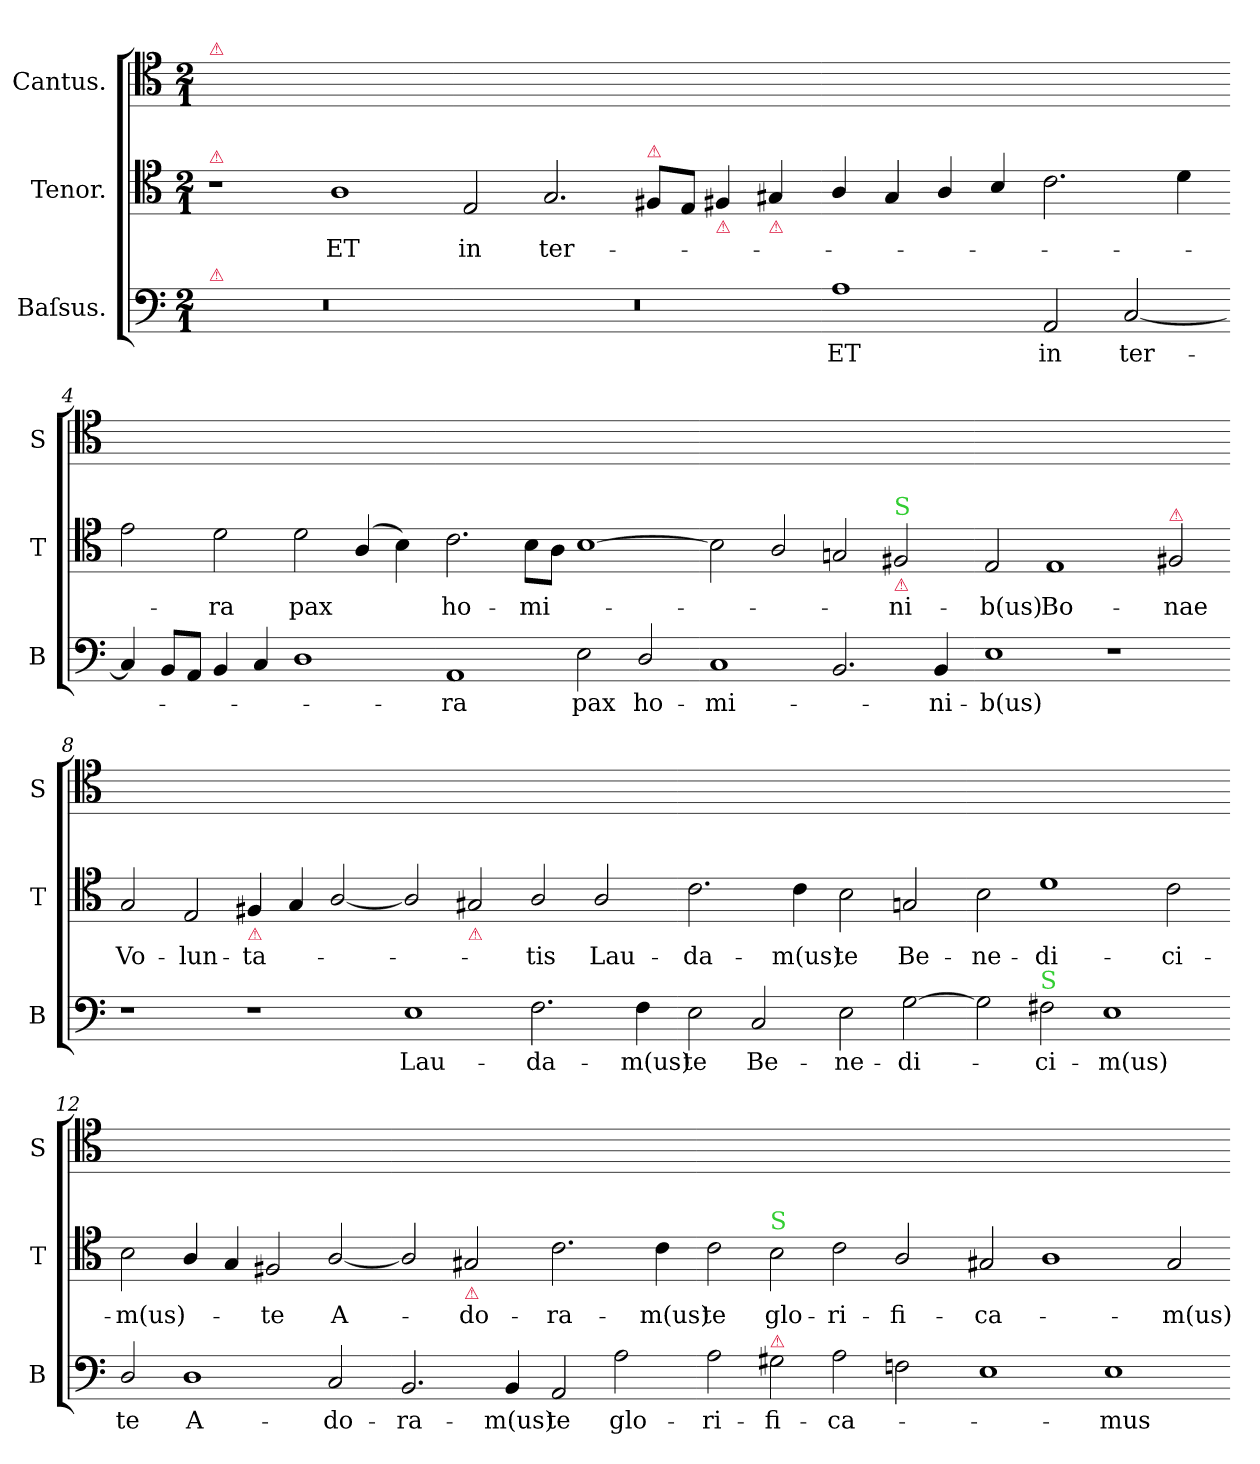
**kern	**text	**kern	**text	**kern
*part3	*part3	*part2	*part2	*part1
*staff3	*staff3	*staff2	*staff2	*staff1
*I"Baſsus.	*	*I"Tenor.	*	*I"Cantus.
*I'B	*	*I'T	*	*I'S
*clefF4	*	*clefC4	*	*clefC4
*k[]	*	*k[]	*	*k[]
*M2/1	*	*M2/1	*	*M2/1
=1	=1	=1	=1	=1
!	!	!	!	!LO:TX:a:color=crimson:t=⚠
!	!	!LO:TX:a:color=crimson:t=⚠	!	!
!LO:TX:a:color=crimson:t=⚠	!	!	!	!
0r	.	1r	.	0ryy
.	.	1A	ET	.
=2-	=2-	=2-	=2-	=2-
0r	.	2E/	in	0ryy
.	.	2.G/	ter-	.
!	!	!LO:TX:a:color=crimson:t=⚠	!	!
.	.	8F#X/L	.	.
.	.	8E/J	.	.
!	!	!LO:TX:b:color=crimson:t=⚠	!	!
.	.	4F#X/	.	.
!	!	!LO:TX:b:color=crimson:t=⚠	!	!
.	.	4G#X/	.	.
=3-	=3-	=3-	=3-	=3-
1A	ET	4A/	.	0ryy
.	.	4G#/	.	.
.	.	4A/	.	.
.	.	4B/	.	.
2AA/	in	2.c\	.	.
[2C/	ter-	.	.	.
.	.	4d\	.	.
=4-	=4-	=4-	=4-	=4-
4C/]	.	2e\	.	0ryy
8BB/L	.	.	.	.
8AA/J	.	.	.	.
4BB/	.	2d\	-ra	.
4C/	.	.	.	.
1D	.	2d\	pax	.
.	.	(4A/	.	.
.	.	4B\)	.	.
=5-	=5-	=5-	=5-	=5-
1AA	-ra	2.c\	ho-	0ryy
.	.	8B\L	-mi-	.
.	.	8A\J	.	.
2E\	pax	[1B	.	.
2D/	ho-	.	.	.
=6-	=6-	=6-	=6-	=6-
1C	-mi-	2B]	.	0ryy
.	.	2A/	.	.
2.BB/	.	2Gn/	.	.
!	!	!LO:TX:b:color=crimson:t=⚠	!	!
!	!	!LO:TX:a:color=limegreen:t=S	!	!
.	.	2F#X/	-ni-	.
4BB/	-ni-	.	.	.
=7-	=7-	=7-	=7-	=7-
1E	-b(us)	2E/	-b(us)	0ryy
.	.	1E	Bo-	.
1r	.	.	.	.
!	!	!LO:TX:a:color=crimson:t=⚠	!	!
.	.	2F#X/	-nae	.
=8-	=8-	=8-	=8-	=8-
1r	.	2G/	Vo-	0ryy
.	.	2E/	-lun-	.
!	!	!LO:TX:b:color=crimson:t=⚠	!	!
1r	.	4F#X/	-ta-	.
.	.	4G/	.	.
.	.	[2A/	.	.
=9-	=9-	=9-	=9-	=9-
1E	Lau-	2A/]	.	0ryy
!	!	!LO:TX:b:color=crimson:t=⚠	!	!
.	.	2G#X/	.	.
2.F\	-da-	2A/	-tis	.
.	.	2A/	Lau-	.
4F\	-m(us)	.	.	.
=10-	=10-	=10-	=10-	=10-
2E\	te	2.c\	-da-	0ryy
2C/	Be-	.	.	.
.	.	4c\	-m(us)	.
2E\	-ne-	2B\	te	.
[2G\	-di-	2Gn/	Be-	.
=11-	=11-	=11-	=11-	=11-
2G\]	.	2B\	-ne-	0ryy
!LO:TX:a:color=limegreen:t=S	!	!	!	!
2F#X\	-ci-	1d	-di-	.
1E	-m(us)	.	.	.
.	.	2c\	-ci-	.
=12-	=12-	=12-	=12-	=12-
2D/	te	2B\	-m(us)-	0ryy
1D	A-	4A/	.	.
.	.	4G/	.	.
.	.	2F#X/	-te	.
2C/	-do-	[2A/	A-	.
=13-	=13-	=13-	=13-	=13-
2.BB/	-ra-	2A/]	.	0ryy
!	!	!LO:TX:b:color=crimson:t=⚠	!	!
.	.	2G#X/	-do-	.
4BB/	-m(us)	.	.	.
2AA/	te	2.c\	-ra-	.
2A\	glo-	.	.	.
.	.	4c\	-m(us)	.
=14-	=14-	=14-	=14-	=14-
2A\	-ri-	2c\	te	0ryy
!	!	!LO:TX:a:color=limegreen:t=S	!	!
!LO:TX:a:color=crimson:t=⚠	!	!	!	!
2G#X\	-fi-	2B\	glo-	.
2A\	-ca-	2c\	-ri-	.
2Fn\	.	2A/	-fi-	.
=15-	=15-	=15-	=15-	=15-
1E	.	2G#X/	-ca-	0ryy
.	.	1A	.	.
1E	-mus	.	.	.
.	.	2G#/	-m(us)	.
=-	=-	=-	=-	=-
*-	*-	*-	*-	*-
